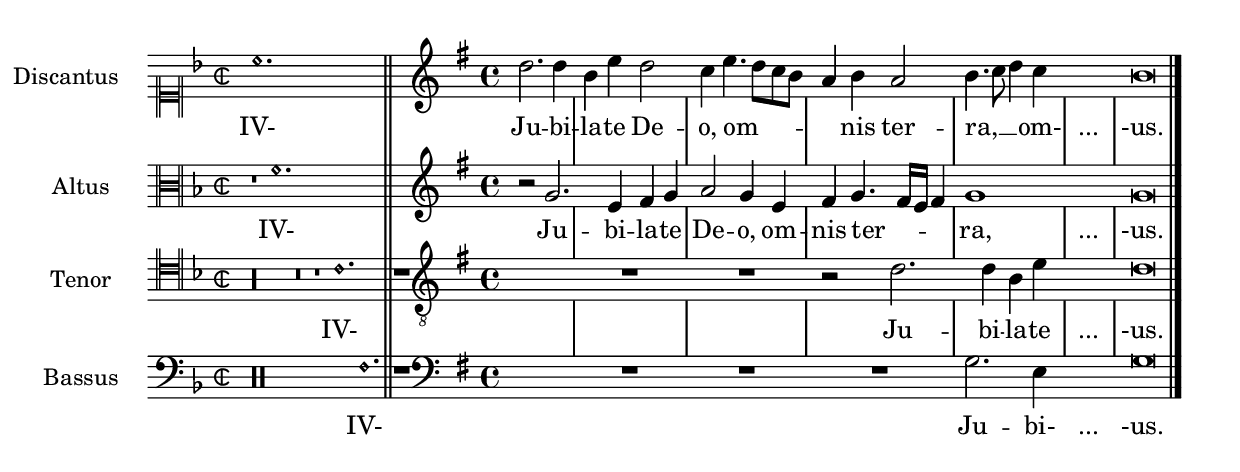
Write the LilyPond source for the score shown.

%% Do not edit this file; it is automatically
%% generated from LSR http://lsr.dsi.unimi.it
%% This file is in the public domain.
\version "2.13.20"

\header {
  lsrtags = "ancient-notation, template"

%% Translation of GIT committish: 0b55335aeca1de539bf1125b717e0c21bb6fa31b
  texidoces = "
Al transcribir música mensural, es útil un «incipit» al compienzo
de la pieza para indicar la tonalidad y el tempo
originales. Aunque los músicos actuales están acostumbrados a las
barras de compás para reconocer con más facilidad los patrones
rítmicos, durante el período de la música mensural aún no se
habíen inventado las líneas divisorias; de hecho, la medida solía
cambiar a cada pocas notas. Como compromiso, a menudo las líneas
divisorias se imprimen entre los pentagramas en vez de hacerlo
encima de ellos.

"
  doctitlees = "Plantilla de notación de música antigua (transcripción moderna de música mensural)"

%% Translation of GIT committish: 0a868be38a775ecb1ef935b079000cebbc64de40
  texidocde = "
Bei der Transkription von Mensuralmusik ist es oft erwünscht, ein
Incipit an den Anfang des Stückes zu stellen, damit klar ist, wie
Tempo und Schlüssel in der Originalnotation gesetzt waren. Während
heutzutage Musiker an Taktlinien gewöhnt sind, um Rhythmen schneller
zu erkennen, wurden diese in der Mensuralmusik nicht verwendet.
Tatsächlich ändern sich die Rhythmen auch oft alle paar Noten. Als
ein Kompromiss werden die Notenlinien nicht auf dem System, sondern
zwischen den Systemen geschrieben.
"

doctitlede = "Vorlage für Alte Notation -- moderne Transkription von Mensuralmusik"

%% Translation of GIT committish: bdfe3dc8175a2d7e9ea0800b5b04cfb68fe58a7a
  texidocfr = "
Lorsque l'on transcrit de la musique mensurale, un @emph{incipit} permet
d'indiquer la tonalité et le tempo d'origine.  Si les musiciens sont de
nos jours habitués aux barres de mesures qui présentent la structure
rythmique d'une œuvre, elles n'étaient pas en vigueur à l'époque où ces
pièces ont été composées, d'autant plus que la @qq{métrique} pouvait
changer au fil des notes.  Un compromis consiste à imprimer des barres
entre les portées plutôt que sur chacune d'elles.

"
  doctitlefr = "Exemples de notation ancienne -- transcription moderne de musique mensurale"

  texidoc = "
When transcribing mensural music, an incipit at the beginning of the
piece is useful to indicate the original key and tempo. While today
musicians are used to bar lines in order to faster recognize rhythmic
patterns, bar lines were not yet invented during the period of mensural
music; in fact, the meter often changed after every few notes. As a
compromise, bar lines are often printed between the staves rather than
on the staves.

"
  doctitle = "Ancient notation template -- modern transcription of mensural music"
} % begin verbatim

global = {
  \set Score.skipBars = ##t

  % incipit
  \once \override Score.SystemStartBracket #'transparent = ##t
  \override Score.SpacingSpanner #'spacing-increment = #1.0 % tight spacing
  \key f \major
  \time 2/2
  \once \override Staff.TimeSignature #'style = #'neomensural
  \override Voice.NoteHead #'style = #'neomensural
  \override Voice.Rest #'style = #'neomensural
  \set Staff.printKeyCancellation = ##f
  \cadenzaOn % turn off bar lines
  \skip 1*10
  \once \override Staff.BarLine #'transparent = ##f
  \bar "||"
  \skip 1*1 % need this extra \skip such that clef change comes
            % after bar line
  \bar ""

  % main
  \revert Score.SpacingSpanner #'spacing-increment % CHECK: no effect?
  \cadenzaOff % turn bar lines on again
  \once \override Staff.Clef #'full-size-change = ##t
  \set Staff.forceClef = ##t
  \key g \major
  \time 4/4
  \override Voice.NoteHead #'style = #'default
  \override Voice.Rest #'style = #'default

  % FIXME: setting printKeyCancellation back to #t must not
  % occur in the first bar after the incipit.  Dto. for forceClef.
  % Therefore, we need an extra \skip.
  \skip 1*1
  \set Staff.printKeyCancellation = ##t
  \set Staff.forceClef = ##f

  \skip 1*7 % the actual music

  % let finis bar go through all staves
  \override Staff.BarLine #'transparent = ##f

  % finis bar
  \bar "|."
}

discantusNotes = {
  \transpose c' c'' {
    \set Staff.instrumentName = #"Discantus  "

    % incipit
    \clef "neomensural-c1"
    c'1. s2   % two bars
    \skip 1*8 % eight bars
    \skip 1*1 % one bar

    % main
    \clef "treble"
    d'2. d'4 |
    b e' d'2 |
    c'4 e'4.( d'8 c' b |
    a4) b a2 |
    b4.( c'8 d'4) c'4 |
    \once \override NoteHead #'transparent = ##t c'1 |
    b\breve |
  }
}

discantusLyrics = \lyricmode {
  % incipit
  IV-

  % main
  Ju -- bi -- |
  la -- te De -- |
  o, om --
  nis ter -- |
  ra, __ om- |
  "..." |
  -us. |
}

altusNotes = {
  \transpose c' c'' {
    \set Staff.instrumentName = #"Altus  "

    % incipit
    \clef "neomensural-c3"
    r1        % one bar
    f1. s2    % two bars
    \skip 1*7 % seven bars
    \skip 1*1 % one bar

    % main
    \clef "treble"
    r2 g2. e4 fis g | % two bars
    a2 g4 e |
    fis g4.( fis16 e fis4) |
    g1 |
    \once \override NoteHead #'transparent = ##t g1 |
    g\breve |
  }
}

altusLyrics = \lyricmode {
  % incipit
  IV-

  % main
  Ju -- bi -- la -- te | % two bars
  De -- o, om -- |
  nis ter -- ra, |
  "..." |
  -us. |
}

tenorNotes = {
  \transpose c' c' {
    \set Staff.instrumentName = #"Tenor  "

    % incipit
    \clef "neomensural-c4"
    r\longa   % four bars
    r\breve   % two bars
    r1        % one bar
    c'1. s2   % two bars
    \skip 1*1 % one bar
    \skip 1*1 % one bar

    % main
    \clef "treble_8"
    R1 |
    R1 |
    R1 |
    r2 d'2. d'4 b e' | % two bars
    \once \override NoteHead #'transparent = ##t e'1 |
    d'\breve |
  }
}

tenorLyrics = \lyricmode {
  % incipit
  IV-

  % main
  Ju -- bi -- la -- te | % two bars
  "..." |
  -us. |
}

bassusNotes = {
  \transpose c' c' {
    \set Staff.instrumentName = #"Bassus  "

    % incipit
    \clef "bass"
    r\maxima  % eight bars
    f1. s2    % two bars
    \skip 1*1 % one bar

    % main
    \clef "bass"
    R1 |
    R1 |
    R1 |
    R1 |
    g2. e4 |
    \once \override NoteHead #'transparent = ##t e1 |
    g\breve |
  }
}

bassusLyrics = \lyricmode {
  % incipit
  IV-

  % main
  Ju -- bi- |
  "..." |
  -us. |
}

\score {
  \new StaffGroup = choirStaff <<
    \new Voice =
      "discantusNotes" << \global \discantusNotes >>
    \new Lyrics =
      "discantusLyrics" \lyricsto discantusNotes { \discantusLyrics }
    \new Voice =
      "altusNotes" << \global \altusNotes >>
    \new Lyrics =
      "altusLyrics" \lyricsto altusNotes { \altusLyrics }
    \new Voice =
      "tenorNotes" << \global \tenorNotes >>
    \new Lyrics =
      "tenorLyrics" \lyricsto tenorNotes { \tenorLyrics }
    \new Voice =
      "bassusNotes" << \global \bassusNotes >>
    \new Lyrics =
      "bassusLyrics" \lyricsto bassusNotes { \bassusLyrics }
  >>
  \layout {
    \context {
      \Score

      % no bars in staves
      \override BarLine #'transparent = ##t

      % incipit should not start with a start delimiter
      \remove "System_start_delimiter_engraver"
    }
    \context {
      \Voice

      % no slurs
      \override Slur #'transparent = ##t

      % Comment in the below "\remove" command to allow line
      % breaking also at those barlines where a note overlaps
      % into the next bar.  The command is commented out in this
      % short example score, but especially for large scores, you
      % will typically yield better line breaking and thus improve
      % overall spacing if you comment in the following command.
      %\remove "Forbid_line_break_engraver"
    }
  }
}




